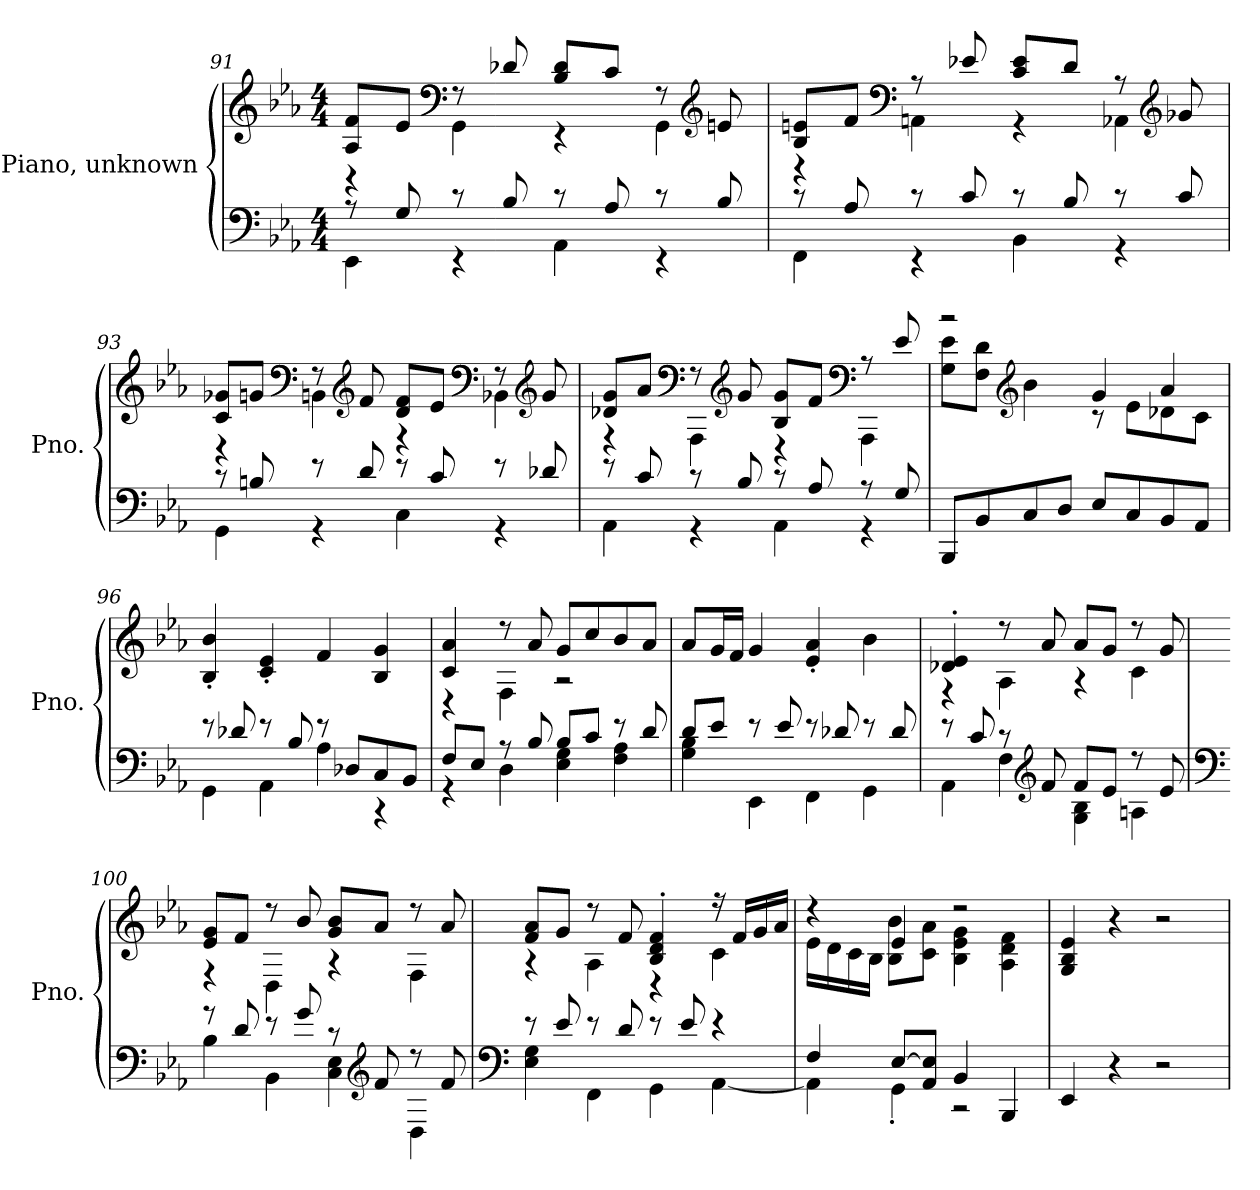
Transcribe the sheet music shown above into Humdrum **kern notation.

**kern	**kern
*part1	*part1
*staff2	*staff1
*I"Piano, unknown	*
*I'Pno.	*
*clefF4	*clefG2
*k[b-e-a-]	*k[b-e-a-]
*M4/4	*M4/4
=91	=91
*^	*^
8r	4EE-\	8A-/ 8f/L	4r
8G/	.	8e-/J	.
*	*	*clefF4	*
8r	4r	8r	4GG\
8B-/	.	8d-X/	.
8r	4AA-\	8B-/ 8d-/L	4r
8A-/	.	8c/J	.
8r	4r	8r	4GG\
*	*	*clefG2	*
8B-/	.	8en/	.
=92	=92	=92	=92
8r	4FF\	8B-/ 8en/L	4r
8A-/	.	8f/J	.
*	*	*clefF4	*
8r	4r	8r	4AAn\
8c/	.	8e-X/	.
8r	4BB-\	8c/ 8e-/L	4r
8B-/	.	8d/J	.
8r	4r	8r	4AA-X\
*	*	*clefG2	*
8c/	.	8g-X/	.
!!LO:LB:g=z	!!
=93	=93	=93	=93
8r	4GG\	8c/ 8g-X/L	4r
8Bn/	.	8gn/J	.
*	*	*clefF4	*
8r	4r	8r	4BBn\
*	*	*clefG2	*
8d/	.	8f/	.
8r	4C\	8d/ 8f/L	4r
8c/	.	8e-/J	.
*	*	*clefF4	*
8r	4r	8r	4BB-X\
*	*	*clefG2	*
8d-X/	.	8g/	.
=94	=94	=94	=94
8r	4AA-\	8d-X/ 8g/L	4r
8c/	.	8a-/J	.
*	*	*clefF4	*
8r	4r	8r	4AAA-\
*	*	*clefG2	*
8B-/	.	8g/	.
8r	4AA-\	8B-/ 8g/L	4r
8A-/	.	8f/J	.
*	*	*clefF4	*
8r	4r	8r	4AAA-\
8G/	.	8e-/	.
*v	*v	*	*
!!LO:LB:g=z	!!
=95	=95	=95
8BBB-/L	2r	8G\ 8e-\L
8BB-/	.	8F\ 8d\J
*	*clefG2	*
8C/	.	4b-\
8D/J	.	.
8E-/L	4g/	8r
8C/	.	8e-\L
8BB-/	4a-/	8d-X\
8AA-/J	.	8c\J
*	*v	*v
=96	=96
*^	*
8r	4GG\	4B-/' 4b-/'
8d-X/	.	.
8r	4AA-\	4c/' 4e-/'
8B-/	.	.
8r	4A-\	4f/
8D-X/L	.	.
8C/	4r	4B-/ 4g/
8BB-/J	.	.
=97	=97	=97
*	*	*^
8F/L	4r	4c/ 4a-/	4r
8E-/J	.	.	.
8r	4D\	8r	4F\
8B-/	.	8a-/	.
8B-/L	4E-\ 4G\	8g/L	2r
8c/J	.	8cc/	.
8r	4F\ 4A-\	8b-/	.
8d/	.	8a-/J	.
*	*	*v	*v
=98	=98	=98
8d/L	4G\ 4B-\	8a-/L
8e-/J	.	16g/L
.	.	16f/JJ
8r	4EE-\	4g/
8e-/	.	.
8r	4FF\	4e-/' 4a-/'
8d-X/	.	.
8r	4GG\	4b-\
8d-/	.	.
!!LO:LB:g=z
=99	=99	=99
*	*	*^
8r	4AA-\	4d-X/' 4e-/'	4r
8c/	.	.	.
8r	4F\	8r	4A-\
*clefG2	*	*	*
8f/	.	8a-/	.
8f/L	4G\ 4B-\	8a-/L	4r
8e-/J	.	8g/J	.
8r	4An\	8r	4c\
8e-/	.	8g/	.
=100	=100	=100	=100
*clefF4	*	*	*
8r	4B-\	8e-/ 8g/L	4r
8d/	.	8f/J	.
8r	4BB-\	8r	4D\
8g/	.	8b-/	.
8r	4C\ 4E-\	8g/ 8b-/L	4r
*clefG2	*	*	*
8f/	.	8a-/J	.
8r	4D\	8r	4F\
8f/	.	8a-/	.
=101	=101	=101	=101
*clefF4	*	*	*
8r	4E-\ 4G\	8f/ 8a-/L	4r
8e-/	.	8g/J	.
8r	4FF\	8r	4A-\
8d/	.	8f/	.
8r	4GG\	4B-/' 4d/' 4f/'	4r
8e-/	.	.	.
4r	[4AA-\	16r	4c\
.	.	16f/LL	.
.	.	16g/	.
.	.	16a-/JJ	.
!!LO:LB:g=z	!!
=102	=102	=102	=102
4F/	4AA-\]	4r	16e-\LL
.	.	.	16d\
.	.	.	16c\
.	.	.	16B-\JJ
[8E-/L	4GG'\	4e-/	8B-\ 8b-\L
8AA-/ 8E-/]J	.	.	8c\ 8a-\J
4BB-/	2r	2r	4B-\ 4e-\ 4g\
4BBB-/	.	.	4A-\ 4d\ 4f\
*v	*v	*	*
*	*v	*v
=103	=103
4EE-/	4G/ 4B-/ 4e-/
4r	4r
2r	2r
=	=
*-	*-
